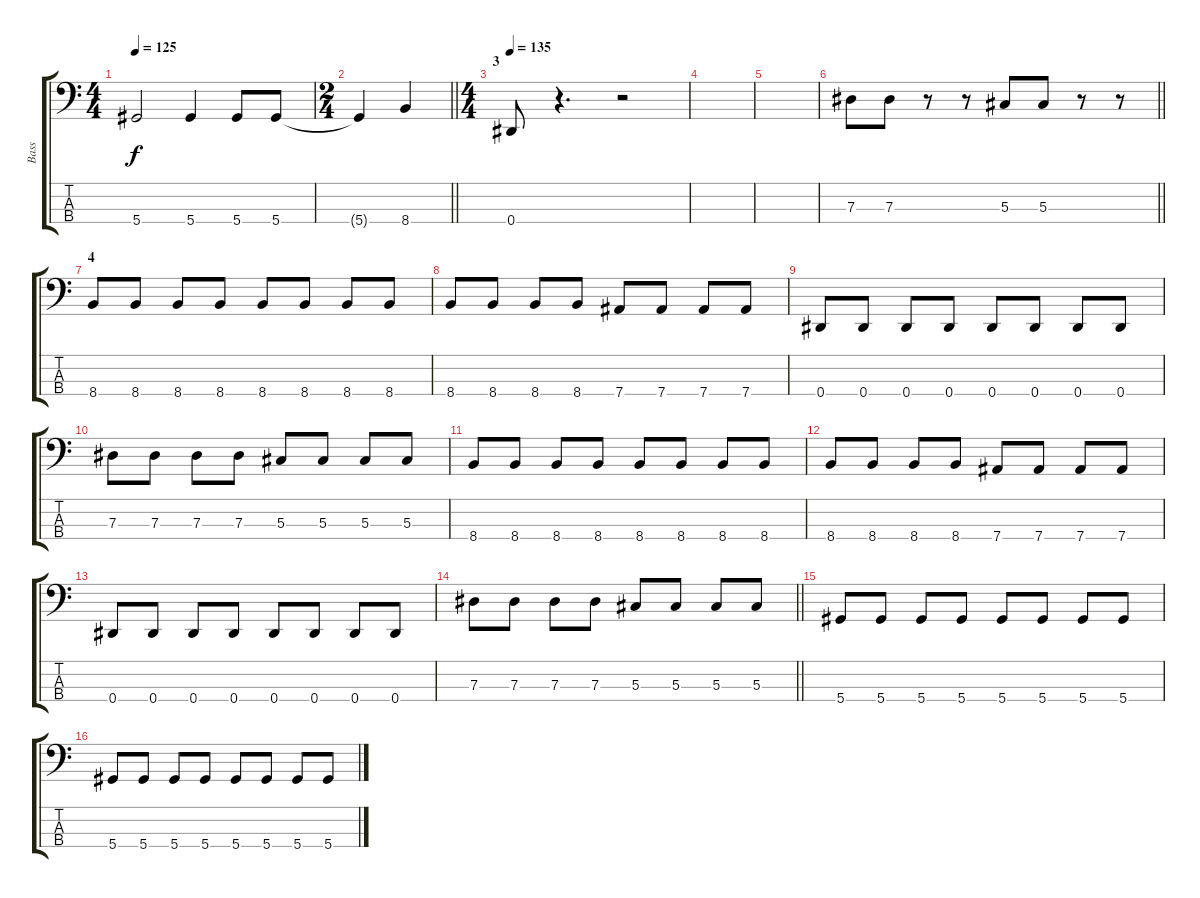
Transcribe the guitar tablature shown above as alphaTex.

\track ("Bass" "Bass") {instrument electricbassfinger}
\staff {score tabs}
\tuning (Gb2 Db2 Ab1 Eb1) {hide}
\ts (4 4)
\tempo 125
\clef f4
\ks c
5.4.2{dy f} 5.4.4 5.4.8 5.4.8 |
\ts (2 4)
\barLineRight lightlight
5.4{t}.4 8.4.4 |
\ts (4 4)
\section ("" "3")
\tempo 135
0.4.8 r.4{d} r.2 |
|
|
\barLineRight lightlight
7.3.8 7.3.8 r.8 r.8 5.3.8 5.3.8 r.8 r.8 |
\section ("" "4")
8.4.8 8.4.8 8.4.8 8.4.8 8.4.8 8.4.8 8.4.8 8.4.8 |
8.4.8 8.4.8 8.4.8 8.4.8 7.4.8 7.4.8 7.4.8 7.4.8 |
0.4.8 0.4.8 0.4.8 0.4.8 0.4.8 0.4.8 0.4.8 0.4.8 |
7.3.8 7.3.8 7.3.8 7.3.8 5.3.8 5.3.8 5.3.8 5.3.8 |
8.4.8 8.4.8 8.4.8 8.4.8 8.4.8 8.4.8 8.4.8 8.4.8 |
8.4.8 8.4.8 8.4.8 8.4.8 7.4.8 7.4.8 7.4.8 7.4.8 |
0.4.8 0.4.8 0.4.8 0.4.8 0.4.8 0.4.8 0.4.8 0.4.8 |
\barLineRight lightlight
7.3.8 7.3.8 7.3.8 7.3.8 5.3.8 5.3.8 5.3.8 5.3.8 |
\section ("" "")
5.4.8 5.4.8 5.4.8 5.4.8 5.4.8 5.4.8 5.4.8 5.4.8 |
5.4.8 5.4.8 5.4.8 5.4.8 5.4.8 5.4.8 5.4.8 5.4.8
